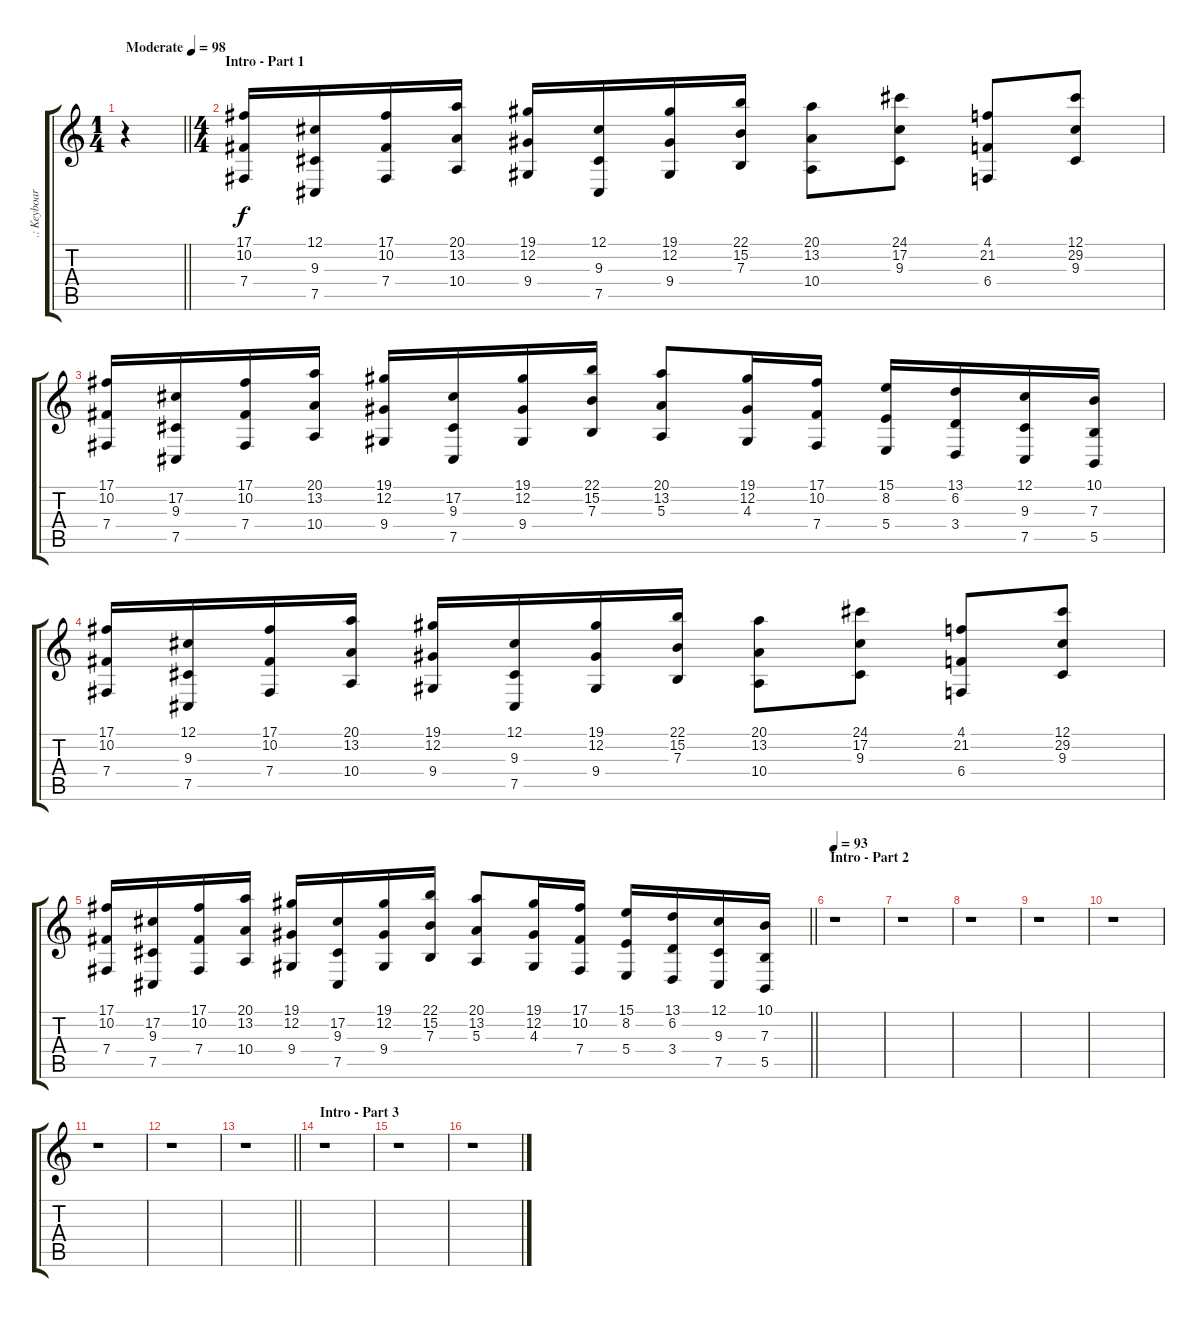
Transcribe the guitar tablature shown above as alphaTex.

\track (".: Keyboard :." ".: Keyboar") {instrument harpsichord}
\staff {score tabs}
\tuning (Db4 Ab3 E3 B2 Gb2 Db2) {hide}
\ts (1 4)
\tempo (98 "Moderate")
\clef g2
\barLineRight lightlight
\ks c
r.4{dy f instrument harpsichord} |
\ts (4 4)
\section ("" "Intro - Part 1")
(17.1 10.2 7.4).16 (12.1 9.3 7.5).16 (17.1 10.2 7.4).16 (20.1 13.2 10.4).16 (19.1 12.2 9.4).16 (12.1 9.3 7.5).16 (19.1 12.2 9.4).16 (22.1 15.2 7.3).16 (20.1 13.2 10.4).8 (24.1 17.2 9.3).8 (4.1 21.2 6.4).8 (12.1 29.2 9.3).8 |
(17.1 10.2 7.4).16 (17.2 9.3 7.5).16 (17.1 10.2 7.4).16 (20.1 13.2 10.4).16 (19.1 12.2 9.4).16 (17.2 9.3 7.5).16 (19.1 12.2 9.4).16 (22.1 15.2 7.3).16 (20.1 13.2 5.3).8 (19.1 12.2 4.3).16 (17.1 10.2 7.4).16 (15.1 8.2 5.4).16 (13.1 6.2 3.4).16 (12.1 9.3 7.5).16 (10.1 7.3 5.5).16 |
(17.1 10.2 7.4).16 (12.1 9.3 7.5).16 (17.1 10.2 7.4).16 (20.1 13.2 10.4).16 (19.1 12.2 9.4).16 (12.1 9.3 7.5).16 (19.1 12.2 9.4).16 (22.1 15.2 7.3).16 (20.1 13.2 10.4).8 (24.1 17.2 9.3).8 (4.1 21.2 6.4).8 (12.1 29.2 9.3).8 |
\barLineRight lightlight
(17.1 10.2 7.4).16 (17.2 9.3 7.5).16 (17.1 10.2 7.4).16 (20.1 13.2 10.4).16 (19.1 12.2 9.4).16 (17.2 9.3 7.5).16 (19.1 12.2 9.4).16 (22.1 15.2 7.3).16 (20.1 13.2 5.3).8 (19.1 12.2 4.3).16 (17.1 10.2 7.4).16 (15.1 8.2 5.4).16 (13.1 6.2 3.4).16 (12.1 9.3 7.5).16 (10.1 7.3 5.5).16 |
\section ("" "Intro - Part 2")
\tempo 93
r.1 |
r.1 |
r.1 |
r.1 |
r.1 |
r.1 |
r.1 |
\barLineRight lightlight
r.1 |
\section ("" "Intro - Part 3")
r.1 |
r.1 |
r.1
